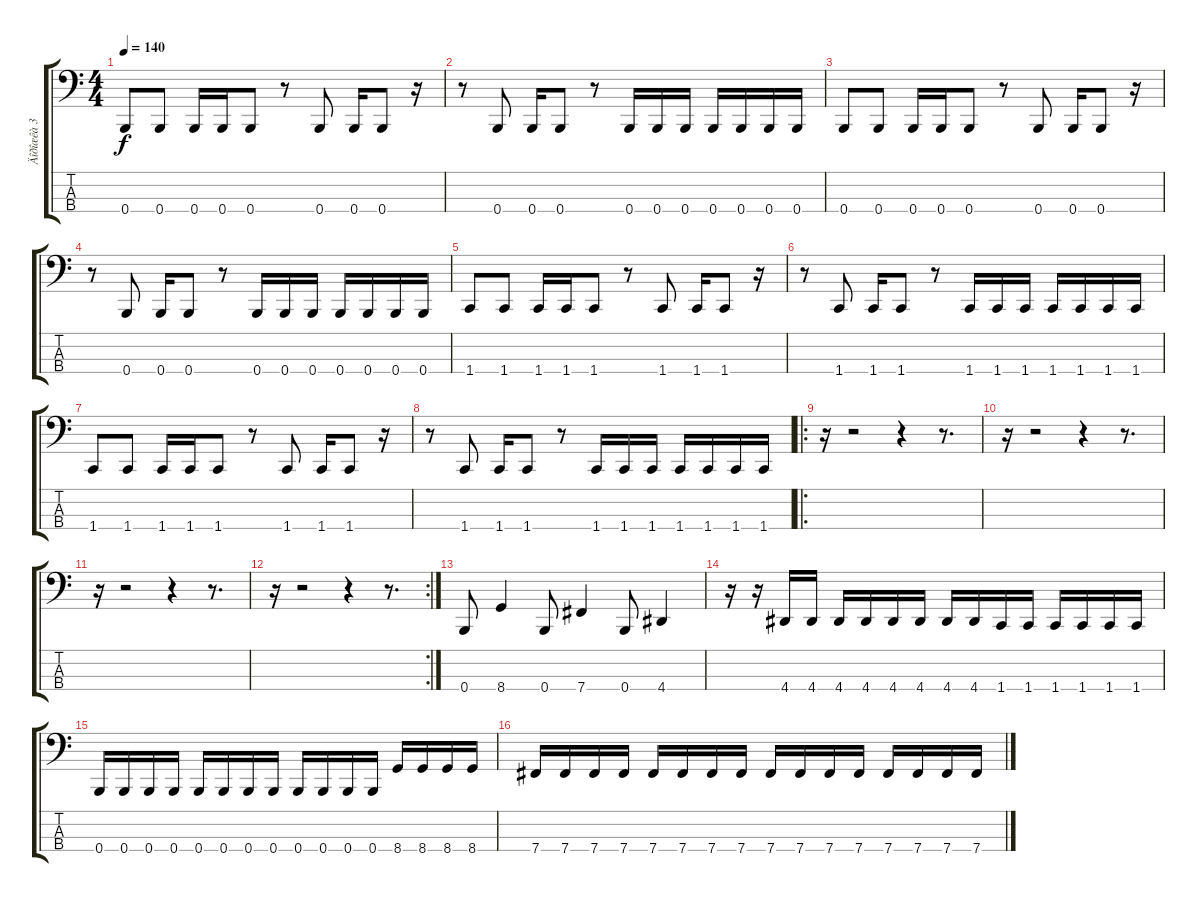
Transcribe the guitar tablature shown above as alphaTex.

\track ("Äîðîæêà 3" "Äîðîæêà 3") {instrument electricbasspick}
\staff {score tabs}
\tuning (E2 B1 Gb1 B0) {hide}
\ts (4 4)
\tempo 140
\clef f4
\ks c
0.4.8{dy f} 0.4.8 0.4.16 0.4.16 0.4.8 r.8 0.4.8 0.4.16 0.4.8 r.16 |
r.8 0.4.8 0.4.16 0.4.8 r.8 0.4.16 0.4.16 0.4.16 0.4.16 0.4.16 0.4.16 0.4.16 |
0.4.8 0.4.8 0.4.16 0.4.16 0.4.8 r.8 0.4.8 0.4.16 0.4.8 r.16 |
r.8 0.4.8 0.4.16 0.4.8 r.8 0.4.16 0.4.16 0.4.16 0.4.16 0.4.16 0.4.16 0.4.16 |
1.4.8 1.4.8 1.4.16 1.4.16 1.4.8 r.8 1.4.8 1.4.16 1.4.8 r.16 |
r.8 1.4.8 1.4.16 1.4.8 r.8 1.4.16 1.4.16 1.4.16 1.4.16 1.4.16 1.4.16 1.4.16 |
1.4.8 1.4.8 1.4.16 1.4.16 1.4.8 r.8 1.4.8 1.4.16 1.4.8 r.16 |
r.8 1.4.8 1.4.16 1.4.8 r.8 1.4.16 1.4.16 1.4.16 1.4.16 1.4.16 1.4.16 1.4.16 |
\ro
r.16 r.2 r.4 r.8{d} |
r.16 r.2 r.4 r.8{d} |
r.16 r.2 r.4 r.8{d} |
\rc 2
r.16 r.2 r.4 r.8{d} |
0.4.8 8.4.4 0.4.8 7.4.4 0.4.8 4.4.4 |
r.16 r.16 4.4.16 4.4.16 4.4.16 4.4.16 4.4.16 4.4.16 4.4.16 4.4.16 1.4.16 1.4.16 1.4.16 1.4.16 1.4.16 1.4.16 |
0.4.16 0.4.16 0.4.16 0.4.16 0.4.16 0.4.16 0.4.16 0.4.16 0.4.16 0.4.16 0.4.16 0.4.16 8.4.16 8.4.16 8.4.16 8.4.16 |
7.4.16 7.4.16 7.4.16 7.4.16 7.4.16 7.4.16 7.4.16 7.4.16 7.4.16 7.4.16 7.4.16 7.4.16 7.4.16 7.4.16 7.4.16 7.4.16
